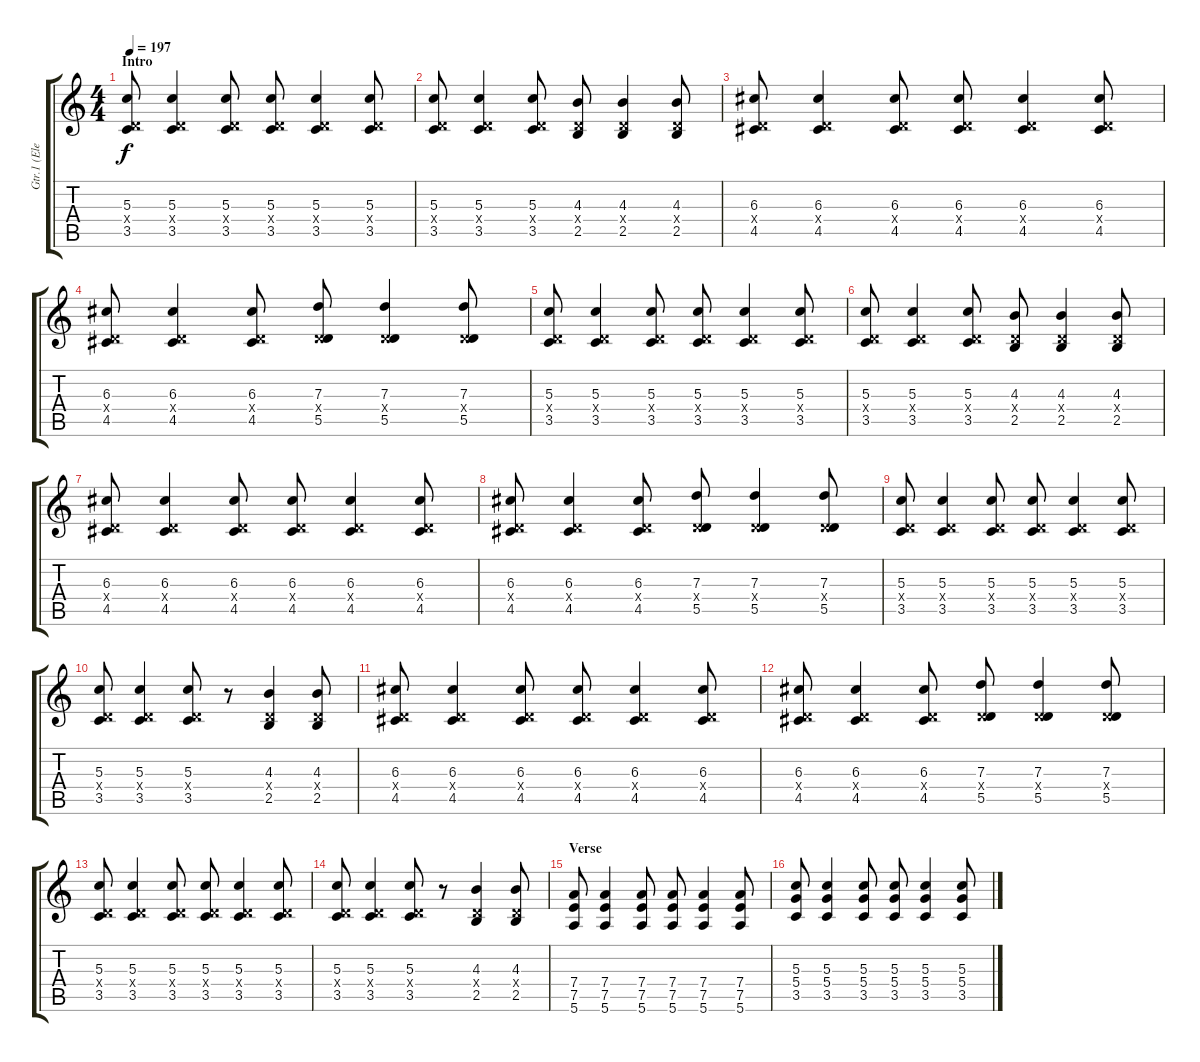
\track ("Gtr.1 (Electric)" "Gtr.1 (Ele") {instrument overdrivenguitar}
\staff {score tabs}
\tuning (E4 B3 G3 D3 A2 E2) {hide}
\ts (4 4)
\section ("" "Intro")
\tempo 197
\clef g2
\ks c
(5.3 0.4{x} 3.5).8{dy f instrument overdrivenguitar} (5.3 0.4{x} 3.5).4 (5.3 0.4{x} 3.5).8 (5.3 0.4{x} 3.5).8 (5.3 0.4{x} 3.5).4 (5.3 0.4{x} 3.5).8 |
(5.3 0.4{x} 3.5).8 (5.3 0.4{x} 3.5).4 (5.3 0.4{x} 3.5).8 (4.3 0.4{x} 2.5).8 (4.3 0.4{x} 2.5).4 (4.3 0.4{x} 2.5).8 |
(6.3 0.4{x} 4.5).8 (6.3 0.4{x} 4.5).4 (6.3 0.4{x} 4.5).8 (6.3 0.4{x} 4.5).8 (6.3 0.4{x} 4.5).4 (6.3 0.4{x} 4.5).8 |
(6.3 0.4{x} 4.5).8 (6.3 0.4{x} 4.5).4 (6.3 0.4{x} 4.5).8 (7.3 0.4{x} 5.5).8 (7.3 0.4{x} 5.5).4 (7.3 0.4{x} 5.5).8 |
(5.3 0.4{x} 3.5).8 (5.3 0.4{x} 3.5).4 (5.3 0.4{x} 3.5).8 (5.3 0.4{x} 3.5).8 (5.3 0.4{x} 3.5).4 (5.3 0.4{x} 3.5).8 |
(5.3 0.4{x} 3.5).8 (5.3 0.4{x} 3.5).4 (5.3 0.4{x} 3.5).8 (4.3 0.4{x} 2.5).8 (4.3 0.4{x} 2.5).4 (4.3 0.4{x} 2.5).8 |
(6.3 0.4{x} 4.5).8 (6.3 0.4{x} 4.5).4 (6.3 0.4{x} 4.5).8 (6.3 0.4{x} 4.5).8 (6.3 0.4{x} 4.5).4 (6.3 0.4{x} 4.5).8 |
(6.3 0.4{x} 4.5).8 (6.3 0.4{x} 4.5).4 (6.3 0.4{x} 4.5).8 (7.3 0.4{x} 5.5).8 (7.3 0.4{x} 5.5).4 (7.3 0.4{x} 5.5).8 |
(5.3 0.4{x} 3.5).8 (5.3 0.4{x} 3.5).4 (5.3 0.4{x} 3.5).8 (5.3 0.4{x} 3.5).8 (5.3 0.4{x} 3.5).4 (5.3 0.4{x} 3.5).8 |
(5.3 0.4{x} 3.5).8 (5.3 0.4{x} 3.5).4 (5.3 0.4{x} 3.5).8 r.8 (4.3 0.4{x} 2.5).4 (4.3 0.4{x} 2.5).8 |
(6.3 0.4{x} 4.5).8 (6.3 0.4{x} 4.5).4 (6.3 0.4{x} 4.5).8 (6.3 0.4{x} 4.5).8 (6.3 0.4{x} 4.5).4 (6.3 0.4{x} 4.5).8 |
(6.3 0.4{x} 4.5).8 (6.3 0.4{x} 4.5).4 (6.3 0.4{x} 4.5).8 (7.3 0.4{x} 5.5).8 (7.3 0.4{x} 5.5).4 (7.3 0.4{x} 5.5).8 |
(5.3 0.4{x} 3.5).8 (5.3 0.4{x} 3.5).4 (5.3 0.4{x} 3.5).8 (5.3 0.4{x} 3.5).8 (5.3 0.4{x} 3.5).4 (5.3 0.4{x} 3.5).8 |
(5.3 0.4{x} 3.5).8 (5.3 0.4{x} 3.5).4 (5.3 0.4{x} 3.5).8 r.8 (4.3 0.4{x} 2.5).4 (4.3 0.4{x} 2.5).8 |
\section ("" "Verse")
(7.4 7.5 5.6).8 (7.4 7.5 5.6).4 (7.4 7.5 5.6).8 (7.4 7.5 5.6).8 (7.4 7.5 5.6).4 (7.4 7.5 5.6).8 |
(5.3 5.4 3.5).8 (5.3 5.4 3.5).4 (5.3 5.4 3.5).8 (5.3 5.4 3.5).8 (5.3 5.4 3.5).4 (5.3 5.4 3.5).8
